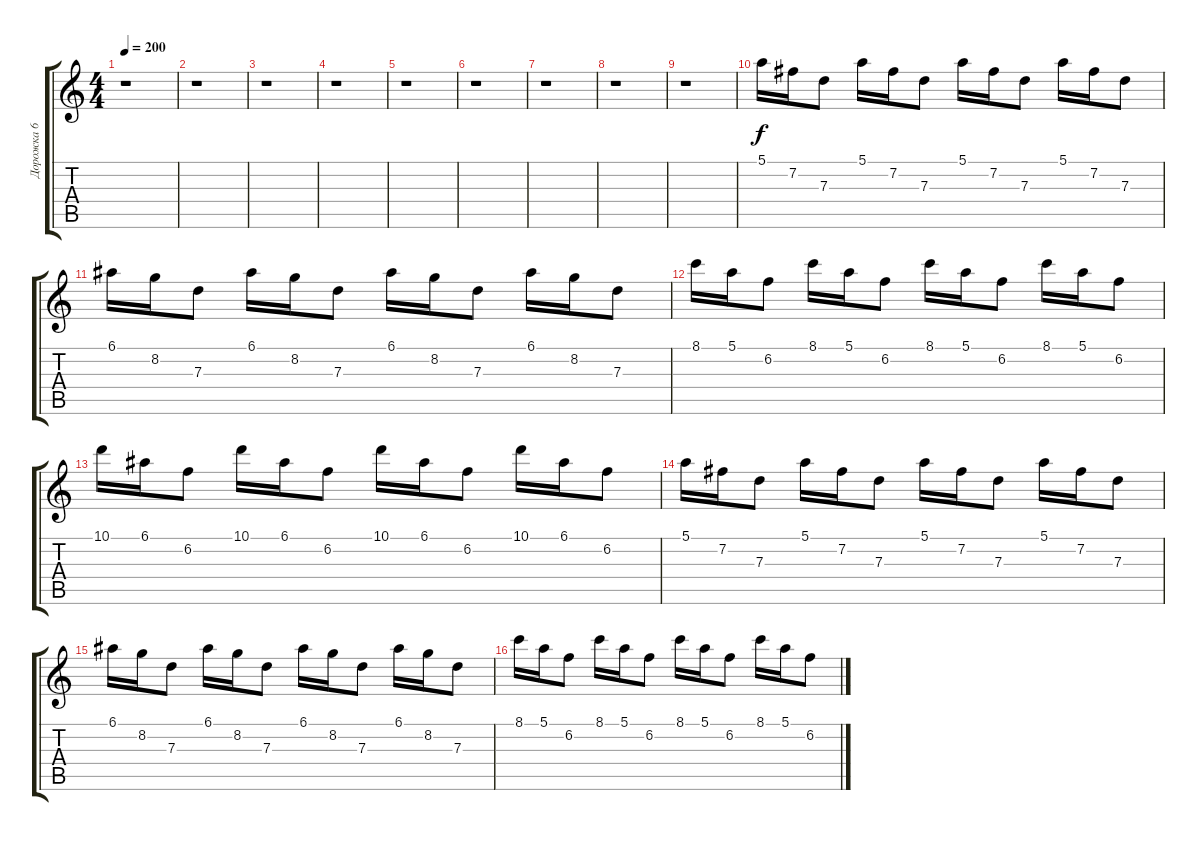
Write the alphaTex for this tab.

\track ("Дорожка 6" "Дорожка 6") {instrument overdrivenguitar}
\staff {score tabs}
\tuning (E4 B3 G3 D3 A2 E2) {hide}
\ts (4 4)
\tempo 200
\clef g2
\ks c
r.1{dy f} |
r.1 |
r.1 |
r.1 |
r.1 |
r.1 |
r.1 |
r.1 |
r.1 |
5.1.16 7.2.16 7.3.8 5.1.16 7.2.16 7.3.8 5.1.16 7.2.16 7.3.8 5.1.16 7.2.16 7.3.8 |
6.1.16 8.2.16 7.3.8 6.1.16 8.2.16 7.3.8 6.1.16 8.2.16 7.3.8 6.1.16 8.2.16 7.3.8 |
8.1.16 5.1.16 6.2.8 8.1.16 5.1.16 6.2.8 8.1.16 5.1.16 6.2.8 8.1.16 5.1.16 6.2.8 |
10.1.16 6.1.16 6.2.8 10.1.16 6.1.16 6.2.8 10.1.16 6.1.16 6.2.8 10.1.16 6.1.16 6.2.8 |
5.1.16 7.2.16 7.3.8 5.1.16 7.2.16 7.3.8 5.1.16 7.2.16 7.3.8 5.1.16 7.2.16 7.3.8 |
6.1.16 8.2.16 7.3.8 6.1.16 8.2.16 7.3.8 6.1.16 8.2.16 7.3.8 6.1.16 8.2.16 7.3.8 |
8.1.16 5.1.16 6.2.8 8.1.16 5.1.16 6.2.8 8.1.16 5.1.16 6.2.8 8.1.16 5.1.16 6.2.8
